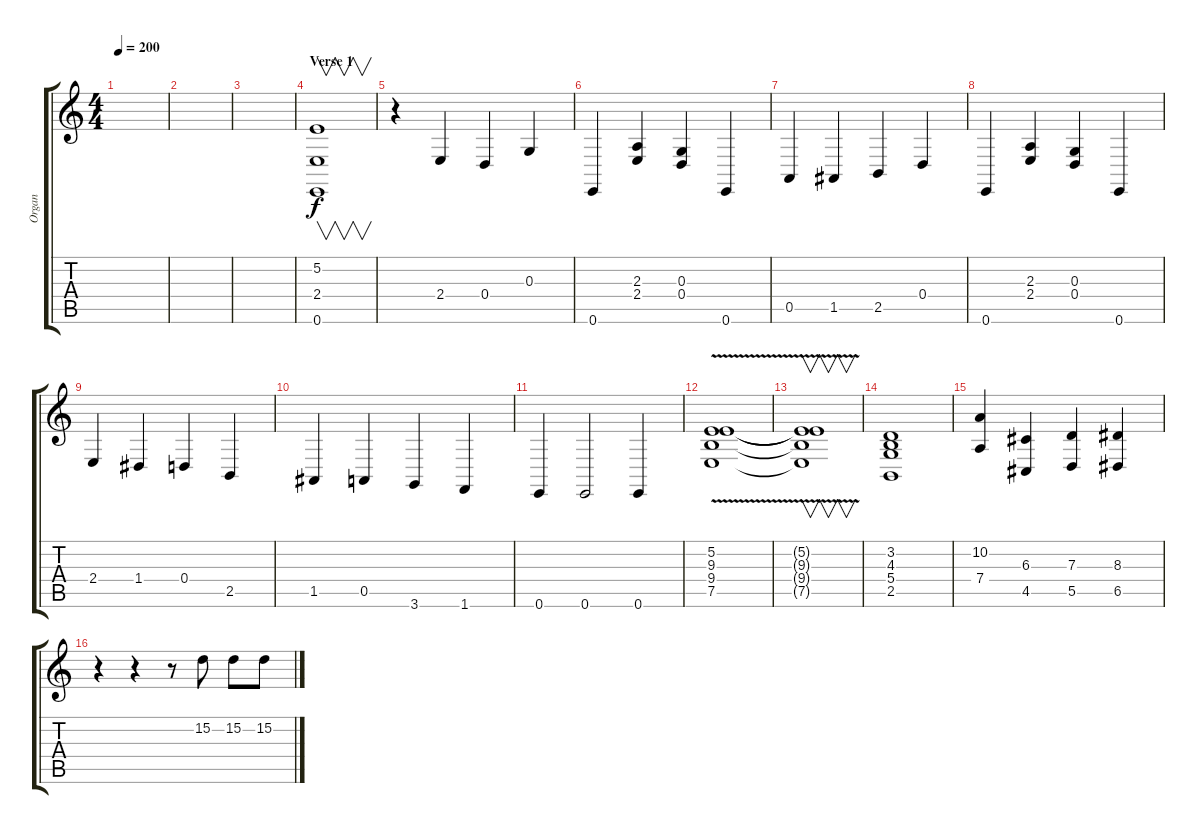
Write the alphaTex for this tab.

\track ("Organ" "Organ") {instrument rockorgan}
\staff {score tabs}
\tuning (E4 B3 G3 D3 A2 E2) {hide}
\ts (4 4)
\tempo 200
\clef g2
\ks c
|
|
|
\section ("" "Verse 1")
(5.2 2.4 0.6).1{v} |
r.4 2.4.4 0.4.4 0.3.4 |
0.6.4 (2.3 2.4).4 (0.3 0.4).4 0.6.4 |
0.5.4 1.5.4 2.5.4 0.4.4 |
0.6.4 (2.3 2.4).4 (0.3 0.4).4 0.6.4 |
2.4.4 1.4.4 0.4.4 2.5.4 |
1.5.4 0.5.4 3.6.4 1.6.4 |
0.6.4 0.6.2 0.6.4 |
(5.2{v} 9.3{v} 9.4{v} 7.5{v}).1 |
(5.2{t} 9.3{t} 9.4{t} 7.5{t}).1{v} |
(3.2 4.3 5.4 2.5).1 |
(10.2 7.4).4 (6.3 4.5).4 (7.3 5.5).4 (8.3 6.5).4 |
r.4 r.4 r.8 15.2.8 15.2.8 15.2.8
